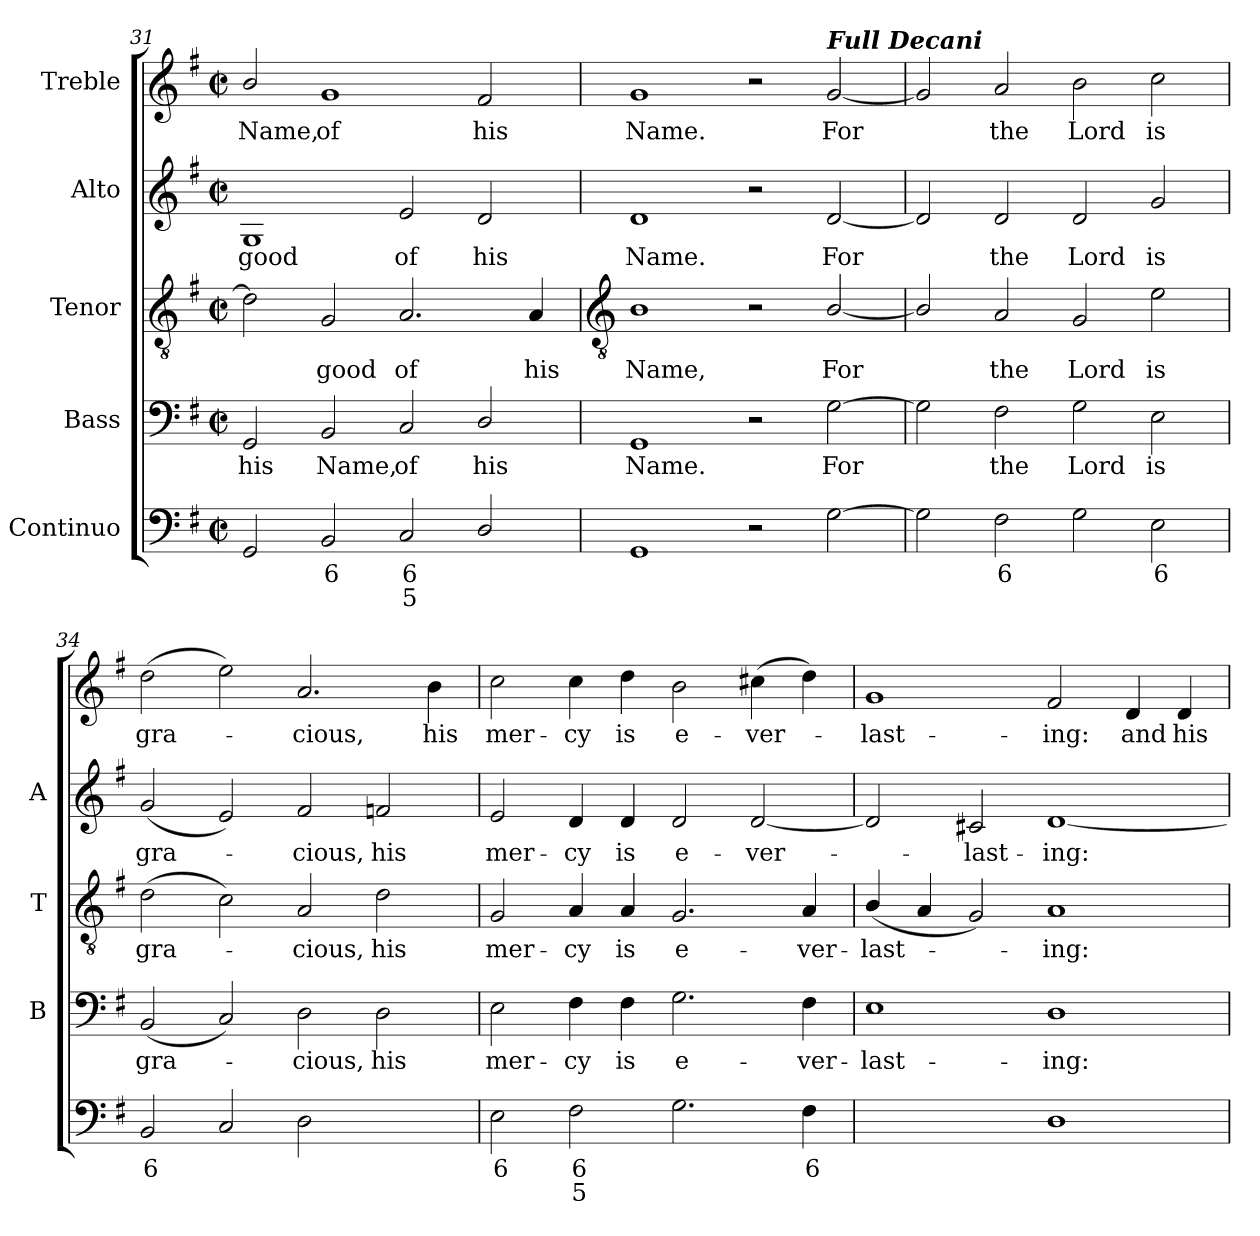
**kern	**text	**text	**kern	**text	**kern	**text	**kern	**text	**kern	**text
*part5	*part5	*part5	*part4	*part4	*part3	*part3	*part2	*part2	*part1	*part1
*staff5	*staff5	*staff5	*staff4	*staff4	*staff3	*staff3	*staff2	*staff2	*staff1	*staff1
*I"Continuo	*	*	*I"Bass	*	*I"Tenor	*	*I"Alto	*	*I"Treble	*
*	*	*	*I'B	*	*I'T	*	*I'A	*	*	*
*clefF4	*	*	*clefF4	*	*clefGv2	*	*clefG2	*	*clefG2	*
*k[f#]	*	*	*k[f#]	*	*k[f#]	*	*k[f#]	*	*k[f#]	*
*G:	*	*	*G:	*	*G:	*	*G:	*	*G:	*
*M4/2	*	*	*M4/2	*	*M4/2	*	*M4/2	*	*M4/2	*
*met(c|)	*	*	*met(c|)	*	*met(c|)	*	*met(c|)	*	*met(c|)	*
=31	=31	=31	=31	=31	=31	=31	=31	=31	=31	=31
!	!	!	!	!LO:LY:b	!	!	!	!LO:LY:b	!	!LO:LY:b
2GG	.	.	2GG	his	2d]	.	1G	good	2b/	Name,
!	!LO:LY:b	!	!	!LO:LY:b	!	!LO:LY:b	!	!	!	!LO:LY:b
2BB	6	.	2BB	Name,	2G	good	.	.	1g	of
!	!LO:LY:b	!LO:LY:b	!	!LO:LY:b	!	!LO:LY:b	!	!LO:LY:b	!	!
2C	6	5	2C	of	2.A	of	2e	of	.	.
!	!	!	!	!LO:LY:b	!	!	!	!LO:LY:b	!	!LO:LY:b
2D/	.	.	2D/	his	.	.	2d	his	2f#	his
!	!	!	!	!	!	!LO:LY:b	!	!	!	!
.	.	.	.	.	4A	his	.	.	.	.
!!LO:LB:g=z
=32	=32	=32	=32	=32	=32	=32	=32	=32	=32	=32
*	*	*	*	*	*clefGv2	*	*	*	*	*
!	!	!	!	!LO:LY:b	!	!LO:LY:b	!	!LO:LY:b	!	!LO:LY:b
1GG	.	.	1GG	Name.	1B	Name,	1d	Name.	1g	Name.
2r	.	.	2r	.	2r	.	2r	.	2r	.
!	!	!	!	!	!	!	!	!	!LO:TX:a:Bi:t=Full Decani	!
!	!	!	!	!LO:LY:b	!	!LO:LY:b	!	!LO:LY:b	!	!LO:LY:b
[2G	.	.	[2G	For	[2B/	For	[2d	For	[2g	For
=33	=33	=33	=33	=33	=33	=33	=33	=33	=33	=33
2G]	.	.	2G]	.	2B/]	.	2d]	.	2g]	.
!	!LO:LY:b	!	!	!LO:LY:b	!	!LO:LY:b	!	!LO:LY:b	!	!LO:LY:b
2F#	6	.	2F#	the	2A	the	2d	the	2a	the
!	!	!	!	!LO:LY:b	!	!LO:LY:b	!	!LO:LY:b	!	!LO:LY:b
2G	.	.	2G	Lord	2G	Lord	2d	Lord	2b	Lord
!	!LO:LY:b	!	!	!LO:LY:b	!	!LO:LY:b	!	!LO:LY:b	!	!LO:LY:b
2E	6	.	2E	is	2e	is	2g	is	2cc	is
=34	=34	=34	=34	=34	=34	=34	=34	=34	=34	=34
!	!LO:LY:b	!	!	!LO:LY:b	!	!LO:LY:b	!	!LO:LY:b	!	!LO:LY:b
2BB	6	.	(<2BB	gra-	(>2d	gra-	(<2g	gra-	(>2dd	gra-
2C	.	.	2C)	.	2c)	.	2e)	.	2ee)	.
!	!	!	!	!LO:LY:b	!	!LO:LY:b	!	!LO:LY:b	!	!LO:LY:b
2D	.	.	2D	cious,	2A	cious,	2f#	cious,	2.a	cious,
!	!LO:LY:b	!LO:LY:b	!	!LO:LY:b	!	!LO:LY:b	!	!LO:LY:b	!	!
[4Dyy	5	3	2D	his	2d	his	2fn	his	.	.
!	!LO:LY:b	!	!	!	!	!	!	!	!	!LO:LY:b
4Dyy]	6	.	.	.	.	.	.	.	4b	his
=35	=35	=35	=35	=35	=35	=35	=35	=35	=35	=35
!	!LO:LY:b	!	!	!LO:LY:b	!	!LO:LY:b	!	!LO:LY:b	!	!LO:LY:b
2E	6	.	2E	mer-	2G	mer-	2e	mer-	2cc	mer-
!	!LO:LY:b	!LO:LY:b	!	!LO:LY:b	!	!LO:LY:b	!	!LO:LY:b	!	!LO:LY:b
2F#	6	5	4F#	-cy	4A	-cy	4d	-cy	4cc	-cy
!	!	!	!	!LO:LY:b	!	!LO:LY:b	!	!LO:LY:b	!	!LO:LY:b
.	.	.	4F#	is	4A	is	4d	is	4dd	is
!	!	!	!	!LO:LY:b	!	!LO:LY:b	!	!LO:LY:b	!	!LO:LY:b
2.G	.	.	2.G	e-	2.G	e-	2d	e-	2b	e-
!	!	!	!	!	!	!	!	!LO:LY:b	!	!LO:LY:b
.	.	.	.	.	.	.	[2d	-ver-	(>4cc#X	-ver-
!	!LO:LY:b	!	!	!LO:LY:b	!	!LO:LY:b	!	!	!	!
4F#	6	.	4F#	-ver-	4A	-ver-	.	.	4dd)	.
=36	=36	=36	=36	=36	=36	=36	=36	=36	=36	=36
!	!LO:LY:b	!	!	!LO:LY:b	!	!LO:LY:b	!	!	!	!LO:LY:b
[2Eyy	7	.	1E	-last-	(<4B/	-last-	2d]	.	1g	last-
.	.	.	.	.	4A	.	.	.	.	.
!	!LO:LY:b	!	!	!	!	!	!	!LO:LY:b	!	!
2Eyy]	6	.	.	.	2G)	.	2c#X	last-	.	.
!	!	!	!	!LO:LY:b	!	!LO:LY:b	!	!LO:LY:b	!	!LO:LY:b
1D	.	.	1D	-ing:	1A	ing:	[1d	-ing:	2f#	-ing:
!	!	!	!	!	!	!	!	!	!	!LO:LY:b
.	.	.	.	.	.	.	.	.	4d	and
!	!	!	!	!	!	!	!	!	!	!LO:LY:b
.	.	.	.	.	.	.	.	.	4d	his
=	=	=	=	=	=	=	=	=	=	=
*-	*-	*-	*-	*-	*-	*-	*-	*-	*-	*-
